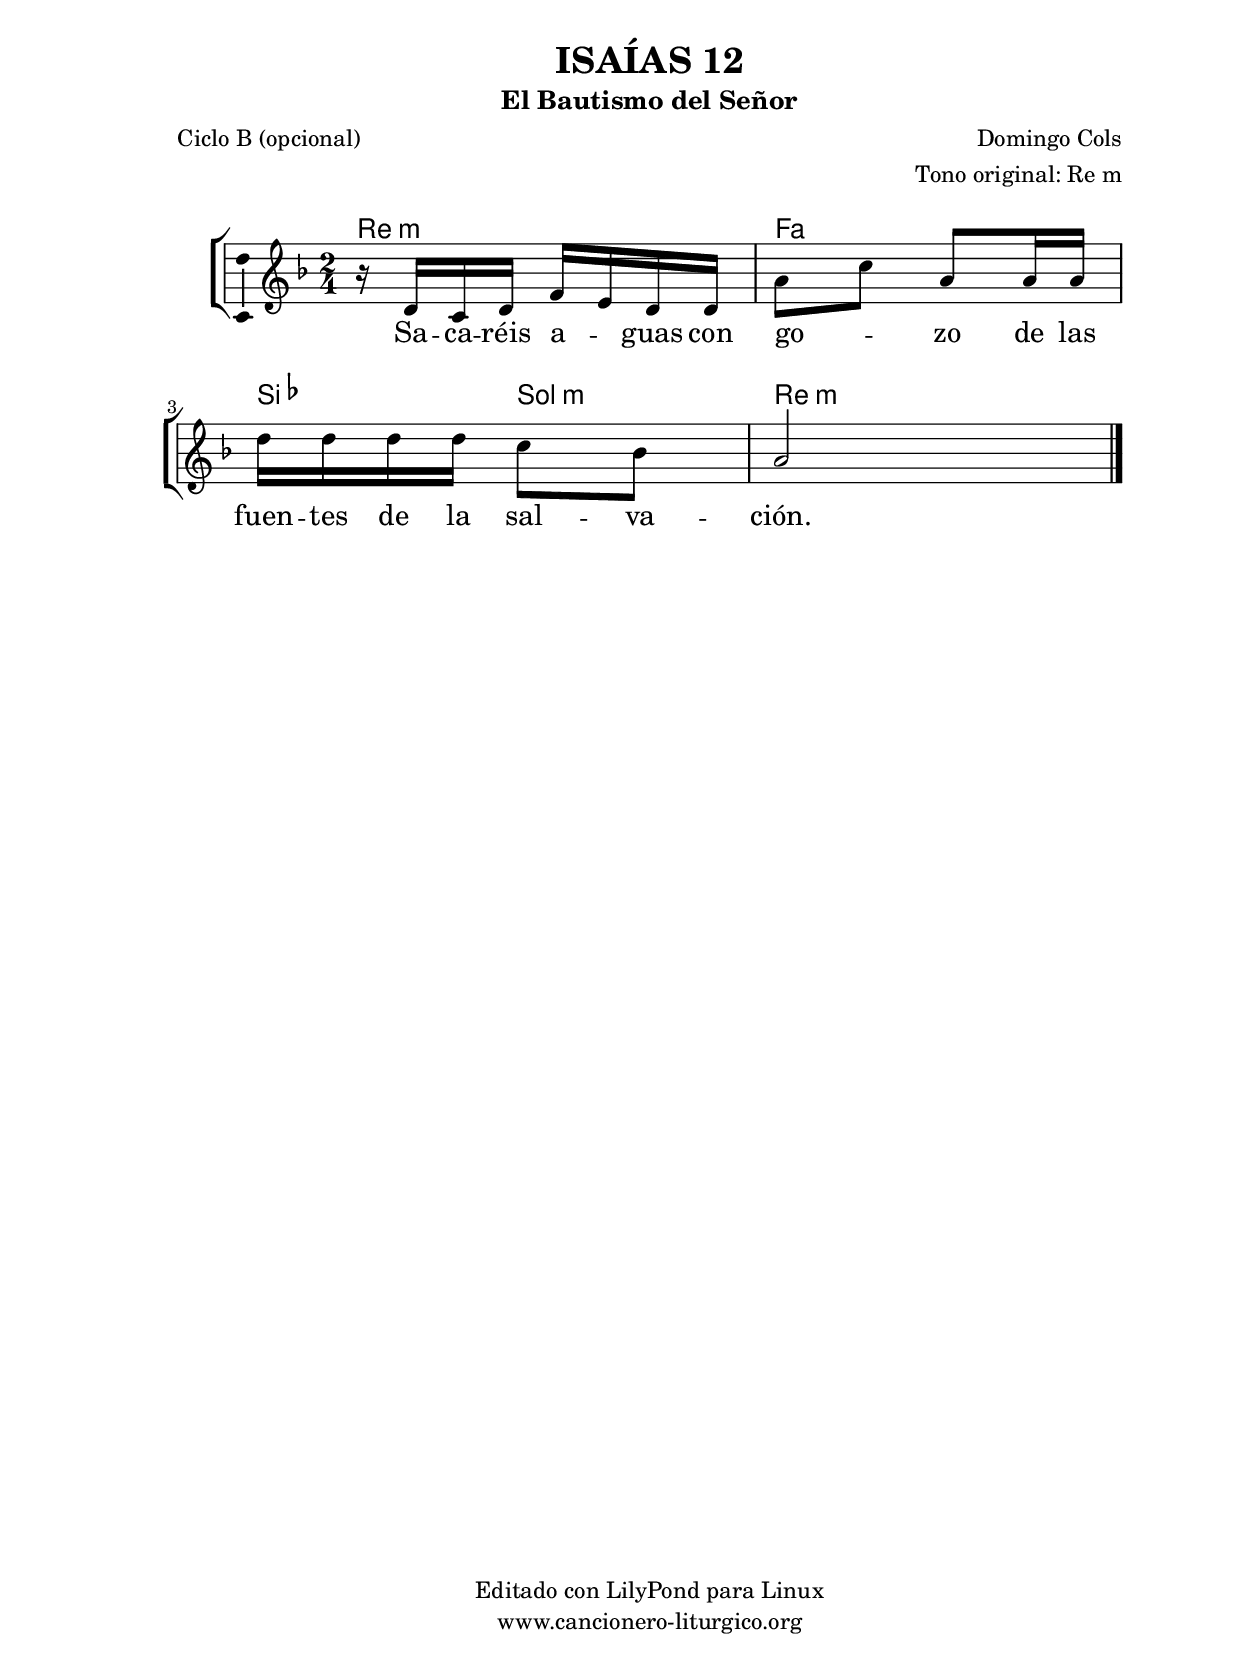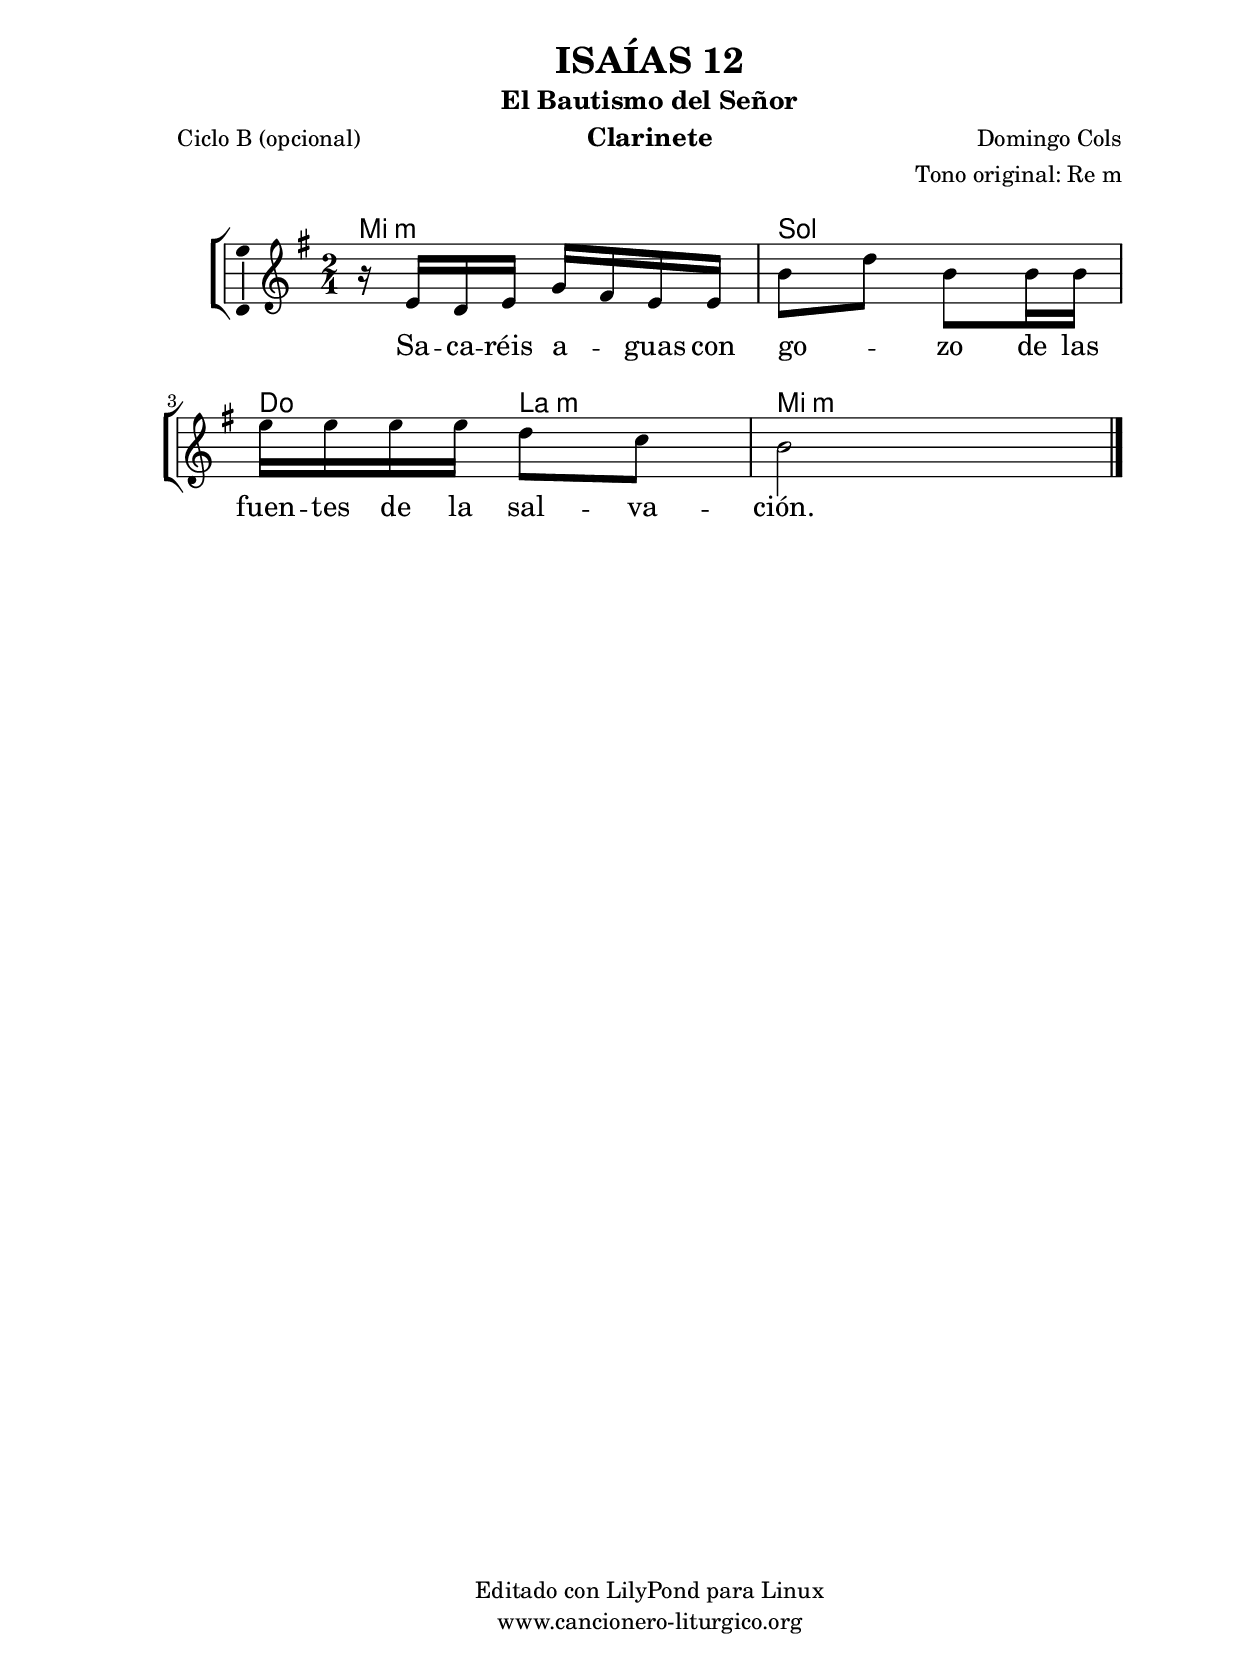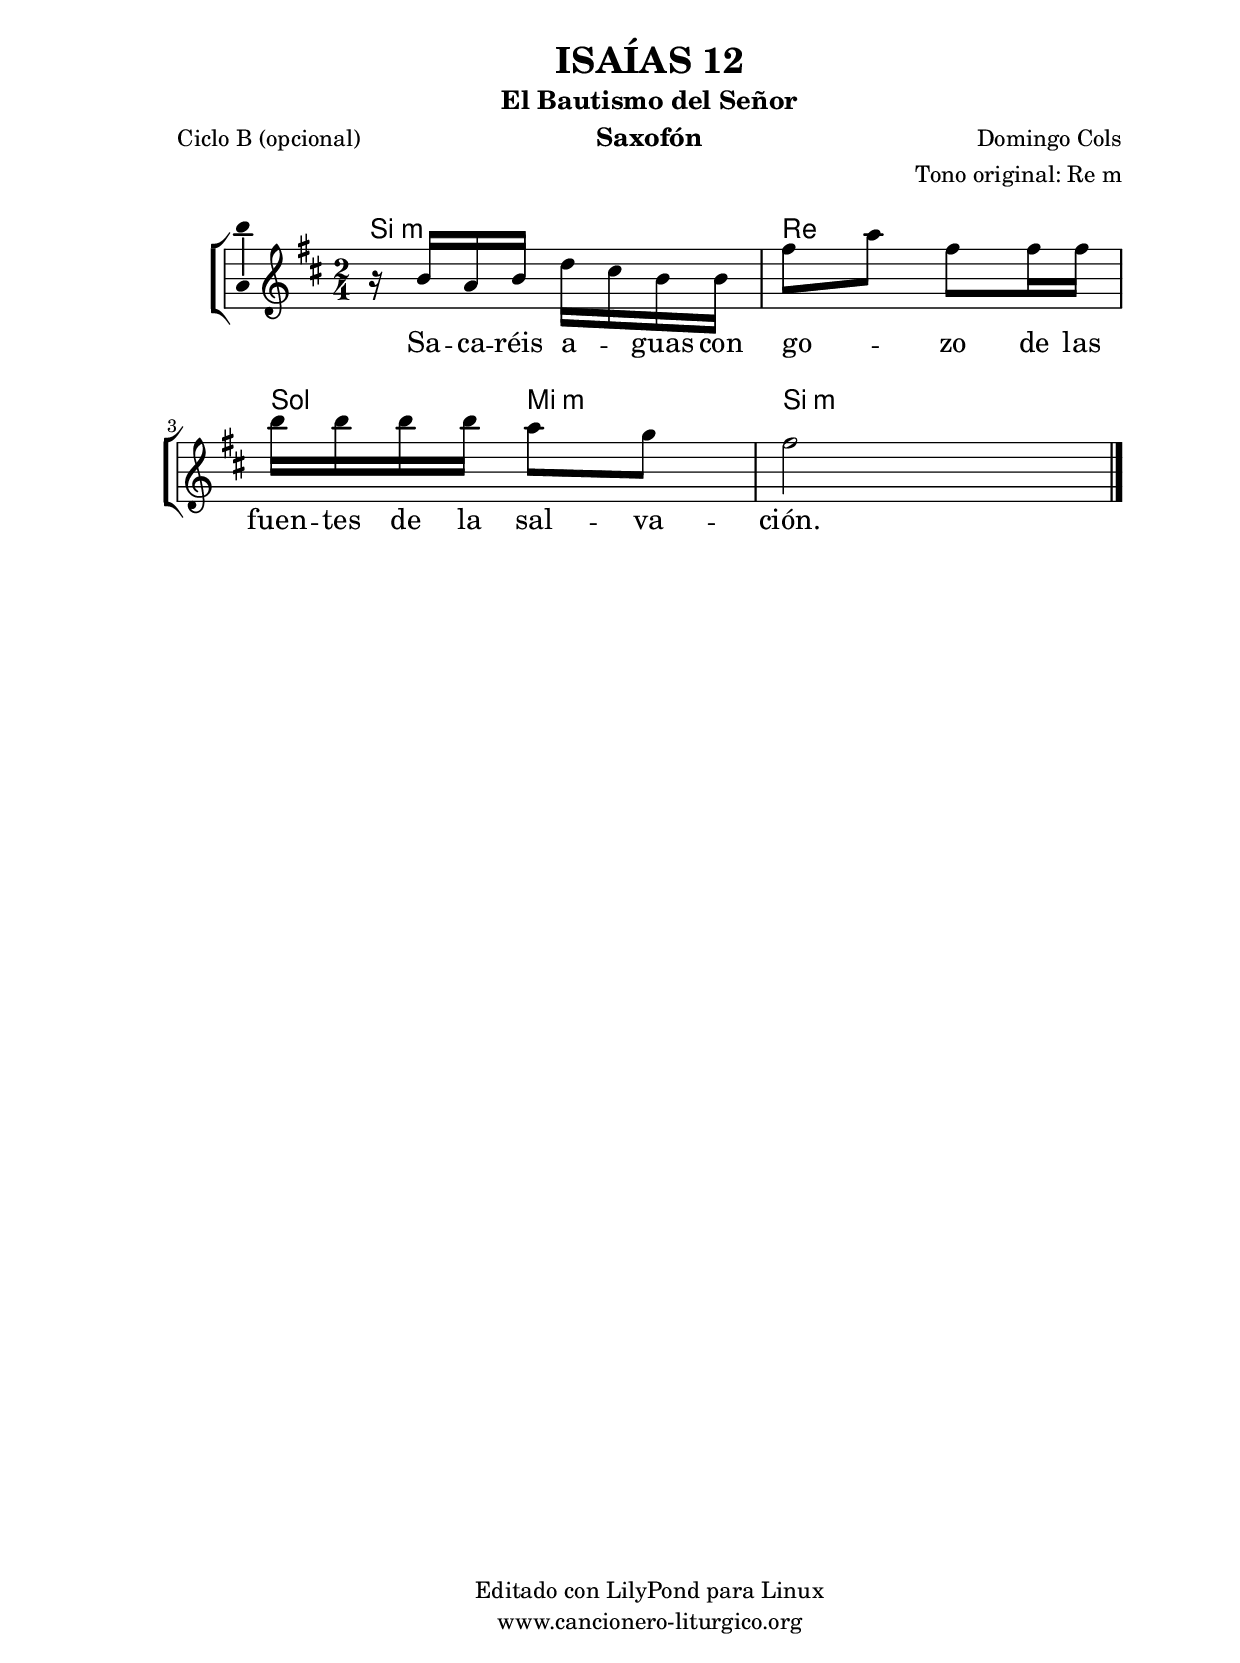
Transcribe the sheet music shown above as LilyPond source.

%
%para convertir .midi en .wav:
%timidity filename.midi -Ow -o finename.wav
%
%
%Para convertir de .wav a .mp3:
%lame -h -m j filename.wav
%
%
%para escuchar el midi:
%timidity nombrefichero.midi
%


%versión de lilypond para la que se ha escrito esta partitura:
\version "2.16.0"

	%Tamaño papel
	#(set-default-paper-size "a4")
	%Tamaño partitura
	#(set-global-staff-size 20)
	%No responde al pulsar sobre una nota
	#(ly:set-option 'point-and-click #f)

%parámetros del encabezamiento:
\header {
	title = "ISAÍAS 12"
	subtitle = "El Bautismo del Señor"
	composer = "Domingo Cols"
	poet = "Ciclo B (opcional)"
	meter = ""
	arranger = "Tono original: Re m"
%%%errata en armadura en Libro del Salmista
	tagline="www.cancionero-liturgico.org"
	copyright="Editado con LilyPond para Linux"
	tiempo = "Navidad"
	usos = "Salmo"
	letra = "Sacaréis aguas con gozo de las fuentes de la salvación."
	}

%parámetros asociados al papel:
\paper  {
	oddHeaderMarkup = \markup {\fill-line { \on-the-fly #not-first-page \fromproperty #'header:title \on-the-fly #not-first-page \fromproperty #'header:composer }}
	evenHeaderMarkup = \markup {\fill-line { \fromproperty #'header:composer \fromproperty #'header:title }}
	#(set-paper-size "a4")
	print-page-number = ##f
	first-page-number = 1
	print-first-page-number = ##f
%	head-separation = 3.0 \cm
	top-margin = 2.0 \cm
	bottom-margin = 0.5\cm
%%%	bottom-margin = -1.0\cm
	left-margin = 3.0 \cm
	line-width = 16.0 \cm 
	indent = 8\mm
	interscoreline = 2.\mm
	between-system-space = 15\mm
%	para que las partituras no llenen la hoja:
	ragged-bottom = ##t
%	idem para la última hoja:
	ragged-last-bottom = ##f
%	para que las partituras llenen el ancho del papel:
	ragged-last = ##f
	after-title-space = 2.5 \cm
%page-count=1
system-count=2

	%Flexible Vertical Spacing
%	markup-markup-spacing =
%	#'((basic-distance . 15) (minimum-distance . 15) (padding . 3))
	markup-system-spacing =
	#'((basic-distance . 15) (minimum-distance . 15) (padding . 3))
	system-system-spacing =
	#'((basic-distance . 15) (minimum-distance . 15) (padding . 3))
	score-system-spacing =
	#'((basic-distance . 15) (minimum-distance . 15) (padding . 5))
%	top-system-spacing = % header
%	#'((basic-distance . 8) (minimum-distance . 0) (padding . 3))
%	top-markup-spacing =
%	#'((basic-distance . 20) (minimum-distance . 20) (padding . 3))
	last-bottom-spacing = % footer
	#'((basic-distance . 5) (minimum-distance . 5) (padding . 3))
%	score-markup-spacing =
%	#'((basic-distance . 16) (minimum-distance . 13) (padding . 3))

	}


%parámetros que afectan a toda la partitura:
global =  {
	%clave de sol (G):
	\clef G
	%armadura:
%	\transpose f g
%%%errata en armadura en Libro del Salmista
	\key d \minor
	\tempo 8=100
	\set Score.tempoHideNote = ##t
	}


acordes = {
	\italianChords
	\chordmode {
%	\transpose c d
{

d4:m d:m f f bes g:m d:m s

	}
	}
}

melodia = 
%	\transpose f g
{
	\relative c'{

\time 2/4
r16 d16 c d f e d d
a'8 c a a16 a
d16 d d d c8 bes
a2

	\bar "|."
	}
	}


texto = \lyricmode {
Sa -- ca -- réis a -- _ guas con go -- _ zo
de las fuen -- tes de la sal -- va -- ción.
	}


acordesStaff = \context ChordNames = acordesStaff <<
	\set chordChanges = ##t
	\acordes
	>>


vozStaff = \context Voice = vozStaff
\with {\consists "Ambitus_engraver"}
<<
%	\set Staff.instrumentName = ""
%	\set Staff.shortInstrumentName = ""
%	\set Staff.midiInstrument = #"clarinet"
%	\set Staff.midiInstrument = #"cello"
%	\set Staff.midiInstrument = #"flute"
	\set Staff.midiInstrument = #"electric guitar (jazz)"
%	\set Staff.midiInstrument = #"english horn"
%	\set Staff.midiInstrument = #"violin"
%	\set Staff.midiInstrument = #"glockenspiel"
	\set Staff.midiMinimumVolume = #0.7
	\set Staff.midiMaximumVolume = #0.9
	\global
	\melodia
	>>


textoStaff = \context Lyrics = textoStaff <<
	\lyricsto vozStaff \texto
	>>

\book {
	\score {
		\context ChoirStaff {
			\override StaffGroup.SystemStartBracket #'collapse-height = #1
			\override Score.SystemStartBar #'collapse-height = #1
			<<
			\acordesStaff
			\vozStaff
			\textoStaff
			>>
			}
		\layout {
	    		\context {
				\Lyrics
				\override LyricText #'font-size = #2
				}
	   		 \context {
				\Score
				%fontSize = #3
				\override StaffSymbol #'staff-space = #(magstep +3)
				%\override Beam #'thickness = #0.55
				%\override SpacingSpanner #'spacing-increment = #1.0
				%\override Slur #'height-limit = #1.5
				}
			}
		}
	\score {
		\unfoldRepeats
		\context ChoirStaff {
			<<
			\acordesStaff
			\vozStaff
			>>
			}
		\midi {
	  		\context {
	  			\Score
				tempoWholesPerMinute = #(ly:make-moment 70 4)
				}
			}
		}
	}

%Partitura para clarinete
#(define output-suffix "C")
\book {
	\header{
		instrument = "Clarinete"
		}
	\score {
		\context ChoirStaff {
			\override StaffGroup.SystemStartBracket #'collapse-height = #1
			\override Score.SystemStartBar #'collapse-height = #1
\transpose c d
			<<
			\acordesStaff
			\vozStaff
			\textoStaff
			>>
			}
		\layout {
	    		\context {
				\Lyrics
				\override LyricText #'font-size = #2
				}
	   		 \context {
				\Score
				%fontSize = #3
				\override StaffSymbol #'staff-space = #(magstep +3)
				%\override Beam #'thickness = #0.55
				%\override SpacingSpanner #'spacing-increment = #1.0
				%\override Slur #'height-limit = #1.5
				}
			}
		}
	}

%Partitura para saxofón
#(define output-suffix "S")
\book {
	\header{
		instrument = "Saxofón"
		}
	\score {
		\context ChoirStaff {
			\override StaffGroup.SystemStartBracket #'collapse-height = #1
			\override Score.SystemStartBar #'collapse-height = #1
\transpose c a
			<<
			\acordesStaff
			\vozStaff
			\textoStaff
			>>
			}
		\layout {
	    		\context {
				\Lyrics
				\override LyricText #'font-size = #2
				}
	   		 \context {
				\Score
				%fontSize = #3
				\override StaffSymbol #'staff-space = #(magstep +3)
				%\override Beam #'thickness = #0.55
				%\override SpacingSpanner #'spacing-increment = #1.0
				%\override Slur #'height-limit = #1.5
				}
			}
		}
	}

